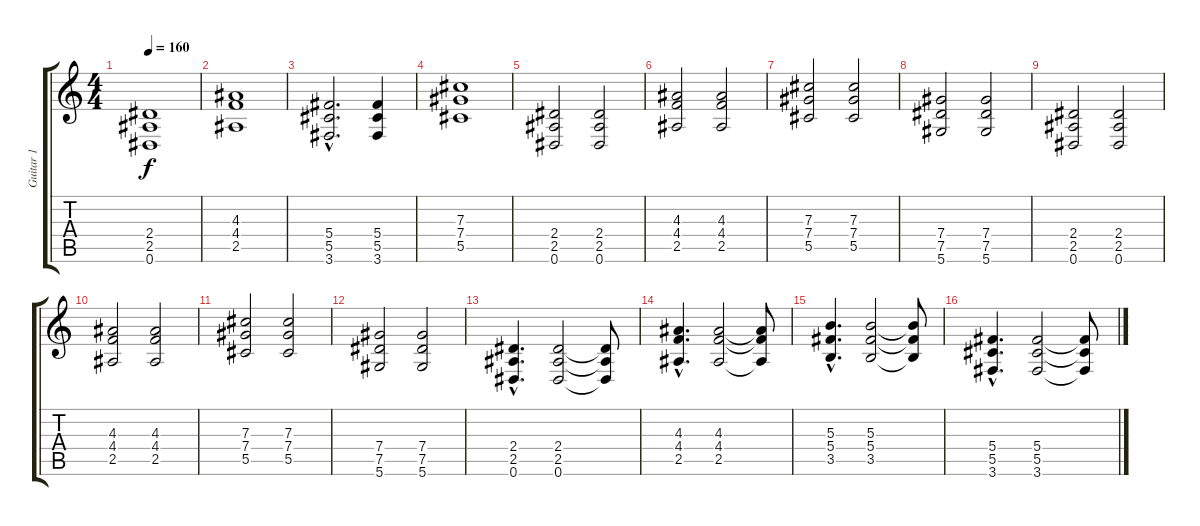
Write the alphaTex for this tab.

\track ("Guitar 1" "Guitar 1") {instrument distortionguitar}
\staff {score tabs}
\tuning (Eb4 Bb3 Gb3 Db3 Ab2 Eb2) {hide}
\ts (4 4)
\tempo 160
\clef g2
\ks c
(2.4 2.5 0.6).1{dy f} |
(4.3 4.4 2.5).1 |
(5.4{hac} 5.5{hac} 3.6{hac}).2{d} (5.4 5.5 3.6).4 |
(7.3 7.4 5.5).1 |
(2.4 2.5 0.6).2 (2.4 2.5 0.6).2 |
(4.3 4.4 2.5).2 (4.3 4.4 2.5).2 |
(7.3 7.4 5.5).2 (7.3 7.4 5.5).2 |
(7.4 7.5 5.6).2 (7.4 7.5 5.6).2 |
(2.4 2.5 0.6).2 (2.4 2.5 0.6).2 |
(4.3 4.4 2.5).2 (4.3 4.4 2.5).2 |
(7.3 7.4 5.5).2 (7.3 7.4 5.5).2 |
(7.4 7.5 5.6).2 (7.4 7.5 5.6).2 |
(2.4{hac} 2.5{hac} 0.6{hac}).4{d} (2.4 2.5 0.6).2 (2.4{t} 2.5{t} 0.6{t}).8 |
(4.3{hac} 4.4{hac} 2.5{hac}).4{d} (4.3 4.4 2.5).2 (4.3{t} 4.4{t} 2.5{t}).8 |
(5.3{hac} 5.4{hac} 3.5{hac}).4{d} (5.3 5.4 3.5).2 (5.3{t} 5.4{t} 3.5{t}).8 |
(5.4{hac} 5.5{hac} 3.6{hac}).4{d} (5.4 5.5 3.6).2 (5.4{t} 5.5{t} 3.6{t}).8
